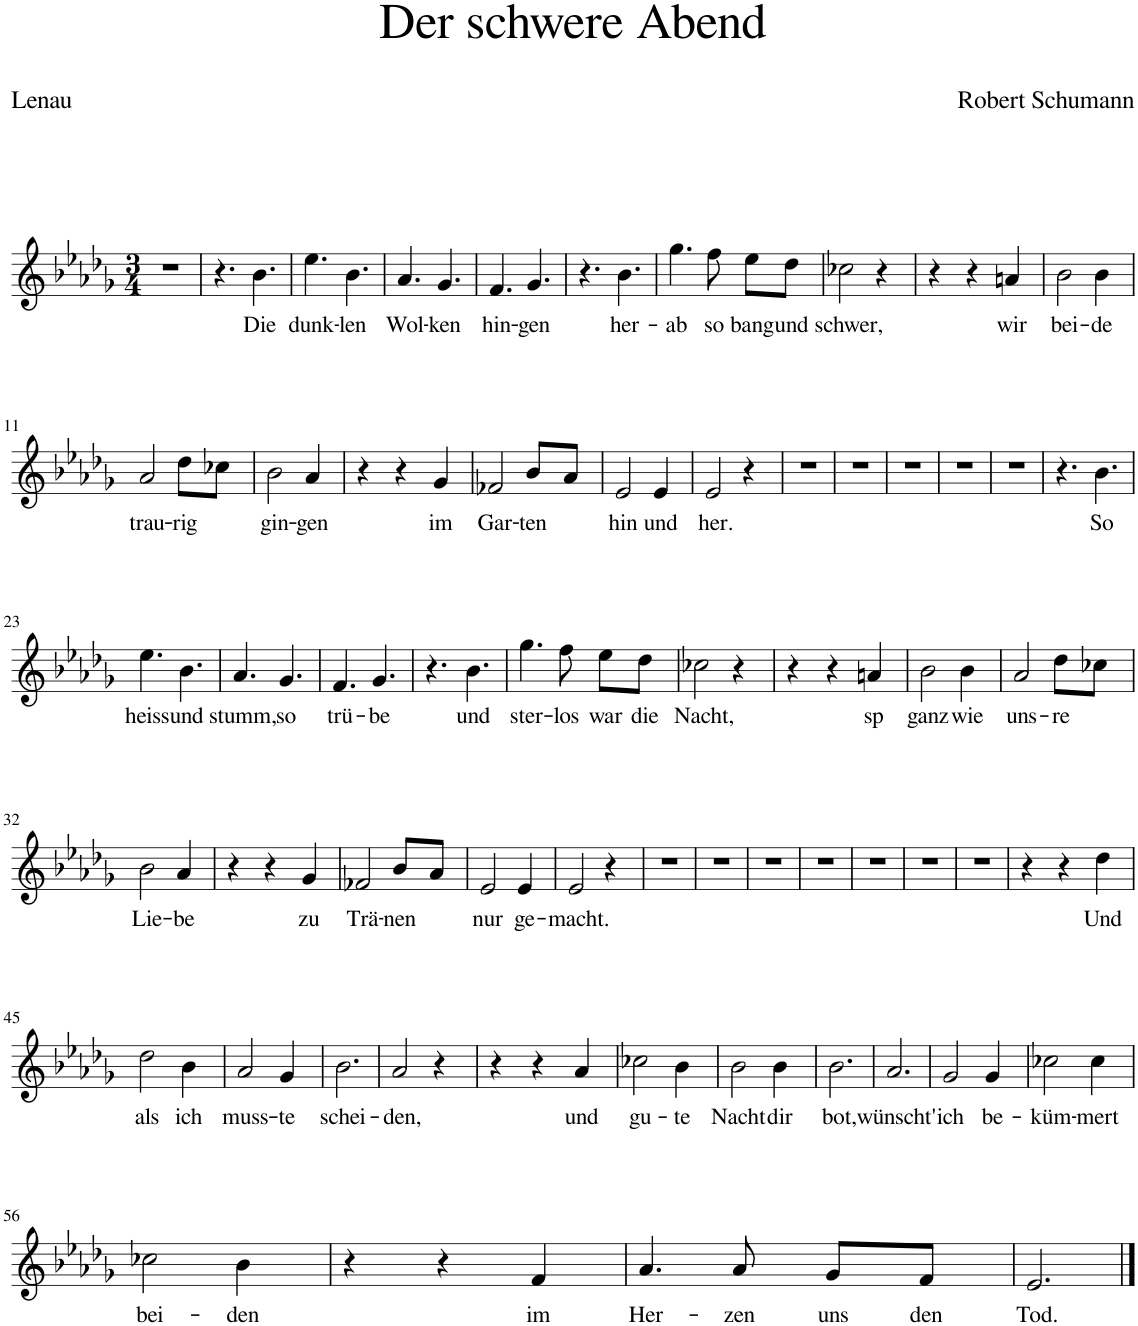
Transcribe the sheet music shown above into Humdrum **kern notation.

**kern	**text
*part1	*part1
*staff1	*staff1
*I"Piano	*
*I'Pno	*
*clefG2	*
*k[b-e-a-d-g-]	*
*M3/4	*
=1	=1
2.r	.
=2	=2
4.r	.
!	!LO:LY:b
4.b-\	Die
=3	=3
!	!LO:LY:b
4.ee-\	dunk-
!	!LO:LY:b
4.b-\	-len
=4	=4
!	!LO:LY:b
4.a-/	Wol-
!	!LO:LY:b
4.g-/	-ken
=5	=5
!	!LO:LY:b
4.f/	hin-
!	!LO:LY:b
4.g-/	-gen
=6	=6
4.r	.
!	!LO:LY:b
4.b-\	her-
=7	=7
!	!LO:LY:b
4.gg-\	-ab
!	!LO:LY:b
8ff\	so
!	!LO:LY:b
8ee-\L	bang
!	!LO:LY:b
8dd-\J	und
=8	=8
!	!LO:LY:b
2cc-X\	schwer,
4r	.
=9	=9
4r	.
4r	.
!	!LO:LY:b
4an/	wir
=10	=10
!	!LO:LY:b
2b-\	bei-
!	!LO:LY:b
4b-\	-de
!!LO:LB:g=z
=11	=11
!	!LO:LY:b
2a-/	trau-
!	!LO:LY:b
8dd-\L	-rig
8cc-X\J	.
=12	=12
!	!LO:LY:b
2b-\	gin-
!	!LO:LY:b
4a-/	-gen
=13	=13
4r	.
4r	.
!	!LO:LY:b
4g-/	im
=14	=14
!	!LO:LY:b
2f-X/	Gar-
!	!LO:LY:b
8b-/L	-ten
8a-/J	.
=15	=15
!	!LO:LY:b
2e-/	hin
!	!LO:LY:b
4e-/	und
=16	=16
!	!LO:LY:b
2e-/	her.
4r	.
=17	=17
2.r	.
=18	=18
2.r	.
=19	=19
2.r	.
=20	=20
2.r	.
=21	=21
2.r	.
=22	=22
4.r	.
!	!LO:LY:b
4.b-\	So
!!LO:LB:g=z
=23	=23
!	!LO:LY:b
4.ee-\	heiss
!	!LO:LY:b
4.b-\	und
=24	=24
!	!LO:LY:b
4.a-/	stumm,
!	!LO:LY:b
4.g-/	so
=25	=25
!	!LO:LY:b
4.f/	trü-
!	!LO:LY:b
4.g-/	-be
=26	=26
4.r	.
!	!LO:LY:b
4.b-\	und
=27	=27
!	!LO:LY:b
4.gg-\	ster-
!	!LO:LY:b
8ff\	-los
!	!LO:LY:b
8ee-\L	war
!	!LO:LY:b
8dd-\J	die
=28	=28
!	!LO:LY:b
2cc-X\	Nacht,
4r	.
=29	=29
4r	.
4r	.
!	!LO:LY:b
4an/	sp
=30	=30
!	!LO:LY:b
2b-\	ganz
!	!LO:LY:b
4b-\	wie
=31	=31
!	!LO:LY:b
2a-/	uns-
!	!LO:LY:b
8dd-\L	-re
8cc-X\J	.
!!LO:LB:g=z
=32	=32
!	!LO:LY:b
2b-\	Lie-
!	!LO:LY:b
4a-/	-be
=33	=33
4r	.
4r	.
!	!LO:LY:b
4g-/	zu
=34	=34
!	!LO:LY:b
2f-X/	Trä-
!	!LO:LY:b
8b-/L	-nen
8a-/J	.
=35	=35
!	!LO:LY:b
2e-/	nur
!	!LO:LY:b
4e-/	ge-
=36	=36
!	!LO:LY:b
2e-/	-macht.
4r	.
=37	=37
2.r	.
=38	=38
2.r	.
=39	=39
2.r	.
=40	=40
2.r	.
=41	=41
2.r	.
=42	=42
2.r	.
=43	=43
2.r	.
=44	=44
4r	.
4r	.
!	!LO:LY:b
4dd-\	Und
!!LO:LB:g=z
=45	=45
!	!LO:LY:b
2dd-\	als
!	!LO:LY:b
4b-\	ich
=46	=46
!	!LO:LY:b
2a-/	muss-
!	!LO:LY:b
4g-/	-te
=47	=47
!	!LO:LY:b
2.b-\	schei-
=48	=48
!	!LO:LY:b
2a-/	-den,
4r	.
=49	=49
4r	.
4r	.
!	!LO:LY:b
4a-/	und
=50	=50
!	!LO:LY:b
2cc-X\	gu-
!	!LO:LY:b
4b-\	-te
=51	=51
!	!LO:LY:b
2b-\	Nacht
!	!LO:LY:b
4b-\	dir
=52	=52
!	!LO:LY:b
2.b-\	bot,
=53	=53
!	!LO:LY:b
2.a-/	wünscht'
=54	=54
!	!LO:LY:b
2g-/	ich
!	!LO:LY:b
4g-/	be-
=55	=55
!	!LO:LY:b
2cc-X\	-küm-
!	!LO:LY:b
4cc-\	-mert
!!LO:LB:g=z
=56	=56
!	!LO:LY:b
2cc-X\	bei-
!	!LO:LY:b
4b-\	-den
=57	=57
4r	.
4r	.
!	!LO:LY:b
4f/	im
=58	=58
!	!LO:LY:b
4.a-/	Her-
!	!LO:LY:b
8a-/	-zen
!	!LO:LY:b
8g-/L	uns
!	!LO:LY:b
8f/J	den
=59	=59
!	!LO:LY:b
2.e-/	Tod.
==	==
*-	*-
